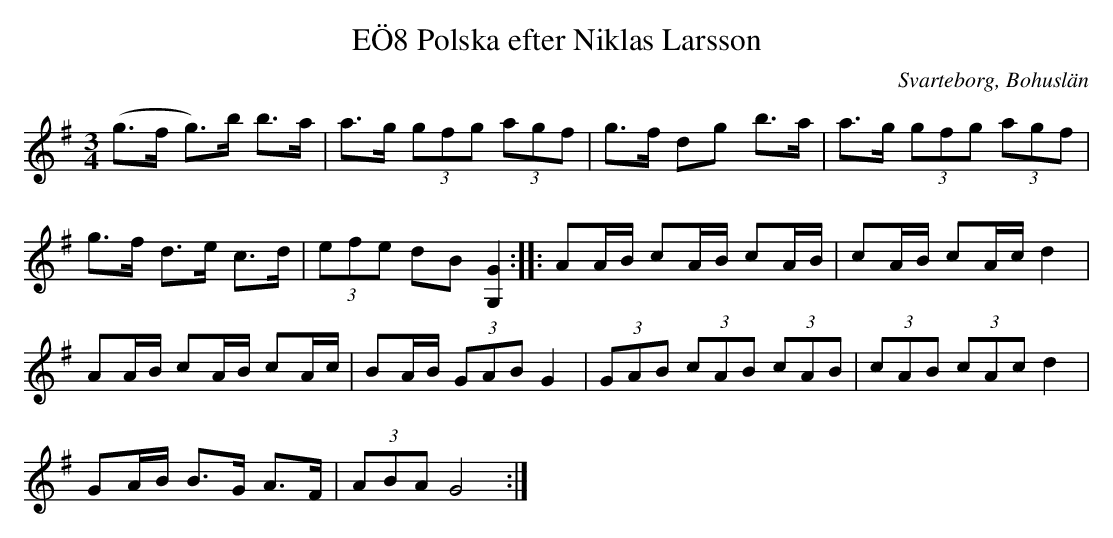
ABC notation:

X:1
T:Polska efter Niklas Larsson, EÖ8
O:Svarteborg, Bohuslän
M:3/4
L:1/8
K:G
(g>f g)>b b>a | a>g (3gfg (3agf | g>f dg b>a | a>g (3gfg (3agf |
g>f d>e c>d | (3efe dB [G/2G,/2]4 :: AA/2B/2 cA/2B/2 cA/2B/2 | cA/2B/2 cA/2c/2 d2 |
AA/2B/2 cA/2B/2 cA/2c/2 | BA/2B/2 (3GAB G2 | (3GAB (3cAB (3cAB | (3cAB (3cAc d2 |
GA/2B/2 B>G A>F | (3ABA G4 :|
